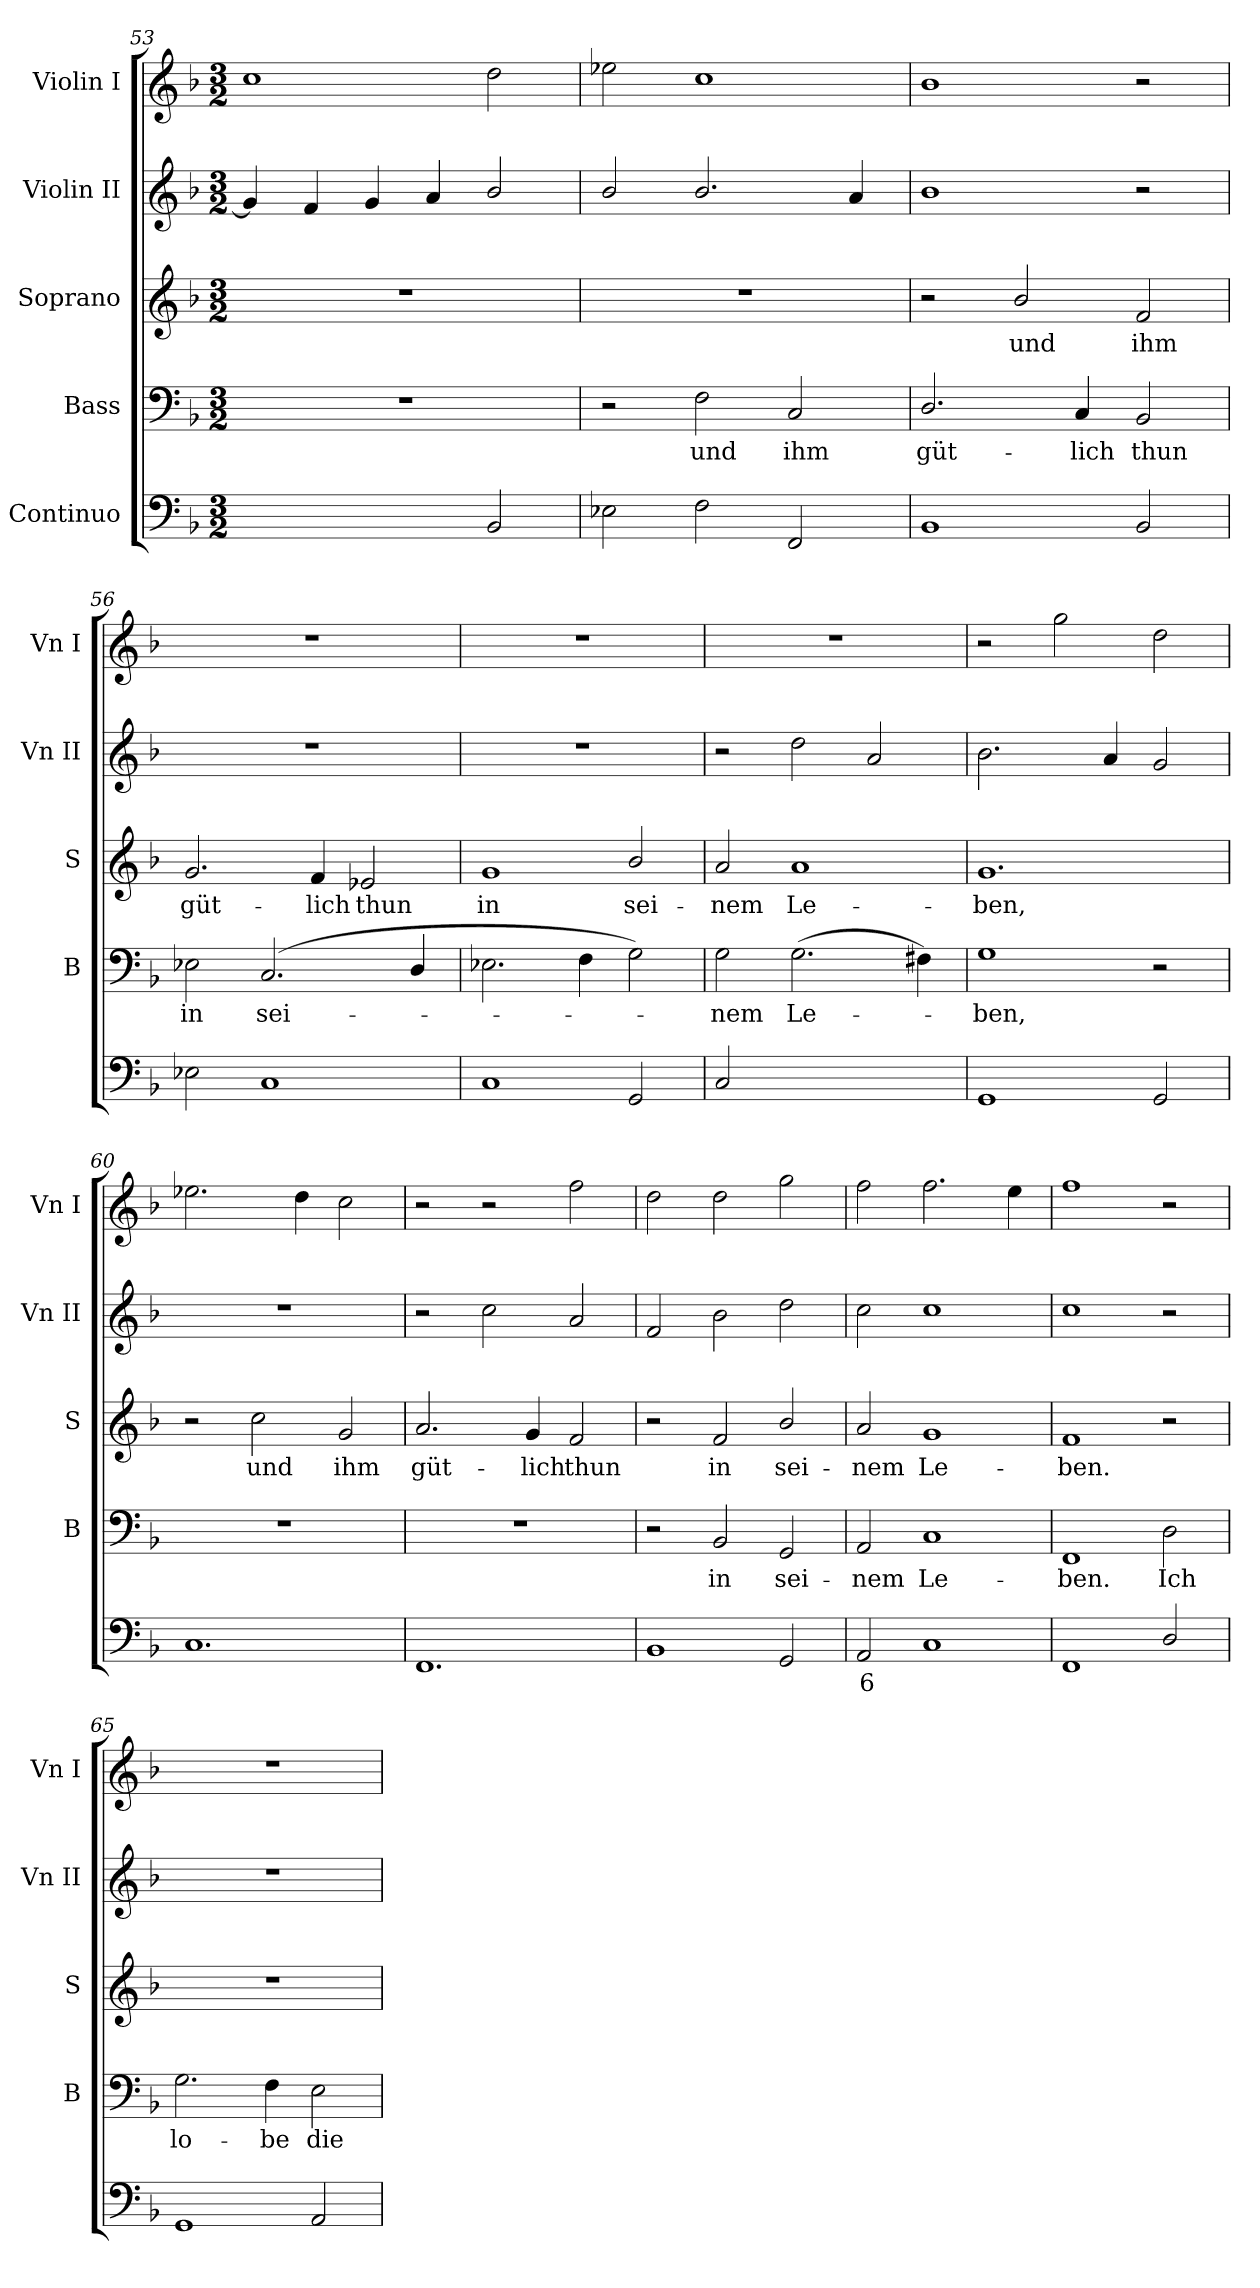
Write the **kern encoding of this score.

**kern	**text	**kern	**text	**kern	**text	**kern	**kern
*part5	*part5	*part4	*part4	*part3	*part3	*part2	*part1
*staff5	*staff5	*staff4	*staff4	*staff3	*staff3	*staff2	*staff1
*I"Continuo	*	*I"Bass	*	*I"Soprano	*	*I"Violin II	*I"Violin I
*	*	*I'B	*	*I'S	*	*I'Vn II	*I'Vn I
*clefF4	*	*clefF4	*	*clefG2	*	*clefG2	*clefG2
*k[b-]	*	*k[b-]	*	*k[b-]	*	*k[b-]	*k[b-]
*F:	*	*F:	*	*F:	*	*F:	*F:
*M3/2	*	*M3/2	*	*M3/2	*	*M3/2	*M3/2
=53	=53	=53	=53	=53	=53	=53	=53
!	!LO:LY:b	!LO:N:vis=1	!	!LO:N:vis=1	!	!	!
[2Cyy	5	1.r	.	1.r	.	4g]	1cc
.	.	.	.	.	.	4f	.
!	!LO:LY:b	!	!	!	!	!	!
2Cyy]	6	.	.	.	.	4g	.
.	.	.	.	.	.	4a	.
2BB-	.	.	.	.	.	2b-/	2dd
=54	=54	=54	=54	=54	=54	=54	=54
!	!	!	!	!LO:N:vis=1	!	!	!
2E-X	.	2r	.	1.r	.	2b-/	2ee-X
!	!	!	!LO:LY:b	!	!	!	!
2F	.	2F	und	.	.	2.b-/	1cc
!	!	!	!LO:LY:b	!	!	!	!
2FF	.	2C	ihm	.	.	.	.
.	.	.	.	.	.	4a	.
=55	=55	=55	=55	=55	=55	=55	=55
!	!	!	!LO:LY:b	!	!	!	!
1BB-	.	2.D/	güt-	2r	.	1b-	1b-
!	!	!	!	!	!LO:LY:b	!	!
.	.	.	.	2b-/	und	.	.
!	!	!	!LO:LY:b	!	!	!	!
.	.	4C	-lich	.	.	.	.
!	!	!	!LO:LY:b	!	!LO:LY:b	!	!
2BB-	.	2BB-	thun	2f	ihm	2r	2r
=56	=56	=56	=56	=56	=56	=56	=56
!	!	!	!LO:LY:b	!	!LO:LY:b	!LO:N:vis=1	!LO:N:vis=1
2E-X	.	2E-X	in	2.g	güt-	1.r	1.r
!	!	!	!LO:LY:b	!	!	!	!
1C	.	(>2.C	sei-	.	.	.	.
!	!	!	!	!	!LO:LY:b	!	!
.	.	.	.	4f	-lich	.	.
!	!	!	!	!	!LO:LY:b	!	!
.	.	.	.	2e-X	thun	.	.
.	.	4D/	.	.	.	.	.
!!LO:LB:g=z
=57	=57	=57	=57	=57	=57	=57	=57
!	!	!	!	!	!LO:LY:b	!LO:N:vis=1	!LO:N:vis=1
1C	.	2.E-X	.	1g	in	1.r	1.r
.	.	4F	.	.	.	.	.
!	!	!	!	!	!LO:LY:b	!	!
2GG	.	2G)	.	2b-/	sei-	.	.
=58	=58	=58	=58	=58	=58	=58	=58
!	!	!	!LO:LY:b	!	!LO:LY:b	!	!LO:N:vis=1
2C	.	2G	nem	2a	-nem	2r	1.r
!	!LO:LY:b	!	!LO:LY:b	!	!LO:LY:b	!	!
[2Dyy	4	(>2.G	Le-	1a	Le-	2dd	.
2Dyy]	.	.	.	.	.	2a	.
.	.	4F#X)	.	.	.	.	.
=59	=59	=59	=59	=59	=59	=59	=59
!	!	!	!LO:LY:b	!	!LO:LY:b	!	!
1GG	.	1G	ben,	1.g	-ben,	2.b-	2r
.	.	.	.	.	.	.	2gg
.	.	.	.	.	.	4a	.
2GG	.	2r	.	.	.	2g	2dd
=60	=60	=60	=60	=60	=60	=60	=60
!	!	!LO:N:vis=1	!	!	!	!LO:N:vis=1	!
1.C	.	1.r	.	2r	.	1.r	2.ee-X
!	!	!	!	!	!LO:LY:b	!	!
.	.	.	.	2cc	und	.	.
.	.	.	.	.	.	.	4dd
!	!	!	!	!	!LO:LY:b	!	!
.	.	.	.	2g	ihm	.	2cc
=61	=61	=61	=61	=61	=61	=61	=61
!	!	!LO:N:vis=1	!	!	!LO:LY:b	!	!
1.FF	.	1.r	.	2.a	güt-	2r	2r
.	.	.	.	.	.	2cc	2r
!	!	!	!	!	!LO:LY:b	!	!
.	.	.	.	4g	-lich	.	.
!	!	!	!	!	!LO:LY:b	!	!
.	.	.	.	2f	thun	2a	2ff
=62	=62	=62	=62	=62	=62	=62	=62
1BB-	.	2r	.	2r	.	2f	2dd
!	!	!	!LO:LY:b	!	!LO:LY:b	!	!
.	.	2BB-	in	2f	in	2b-	2dd
!	!	!	!LO:LY:b	!	!LO:LY:b	!	!
2GG	.	2GG	sei-	2b-/	sei-	2dd	2gg
=63	=63	=63	=63	=63	=63	=63	=63
!	!LO:LY:b	!	!LO:LY:b	!	!LO:LY:b	!	!
2AA	6	2AA	-nem	2a	-nem	2cc	2ff
!	!	!	!LO:LY:b	!	!LO:LY:b	!	!
1C	.	1C	Le-	1g	Le-	1cc	2.ff
.	.	.	.	.	.	.	4ee
=64	=64	=64	=64	=64	=64	=64	=64
!	!	!	!LO:LY:b	!	!LO:LY:b	!	!
1FF	.	1FF	-ben.	1f	-ben.	1cc	1ff
!	!	!	!LO:LY:b	!	!	!	!
2D/	.	2D	Ich	2r	.	2r	2r
=65	=65	=65	=65	=65	=65	=65	=65
!	!	!	!LO:LY:b	!LO:N:vis=1	!	!LO:N:vis=1	!LO:N:vis=1
1GG	.	2.G	lo-	1.r	.	1.r	1.r
!	!	!	!LO:LY:b	!	!	!	!
.	.	4F	-be	.	.	.	.
!	!	!	!LO:LY:b	!	!	!	!
2AA	.	2E	die	.	.	.	.
=	=	=	=	=	=	=	=
*-	*-	*-	*-	*-	*-	*-	*-
